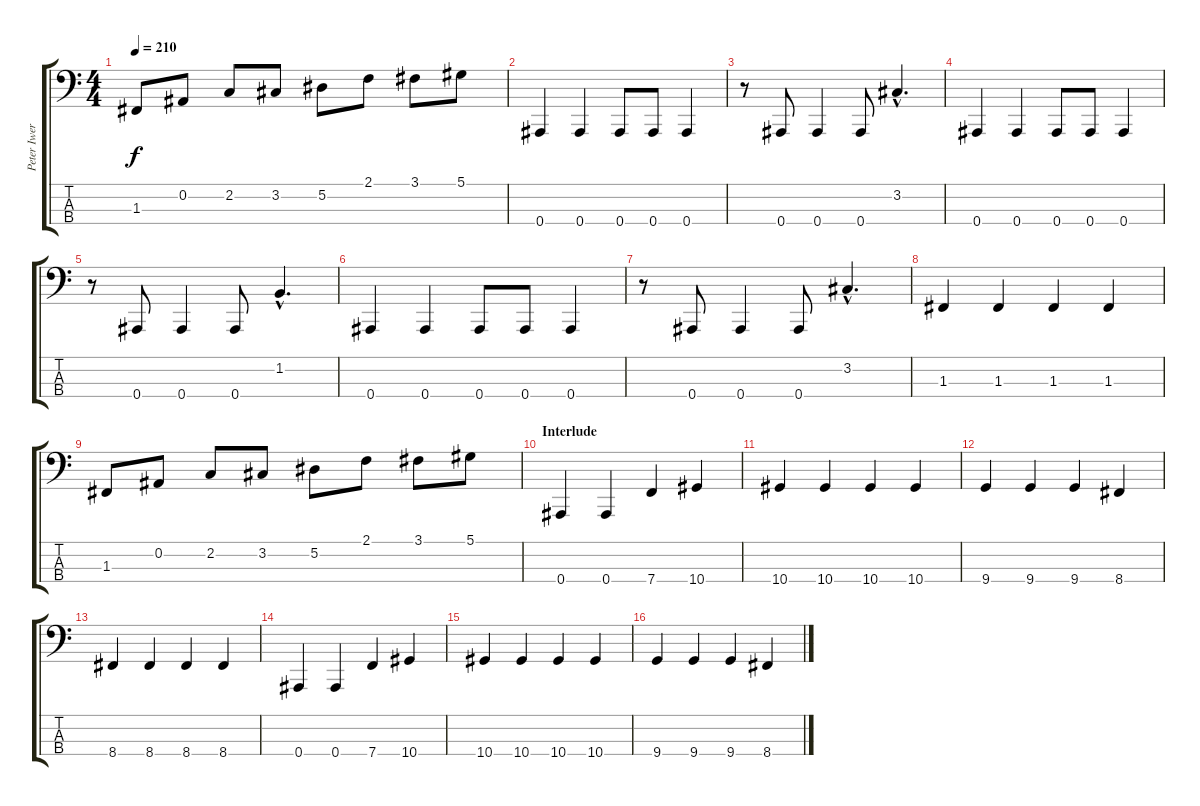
\track ("Peter Iwers" "Peter Iwer") {instrument electricbassfinger}
\staff {score tabs}
\tuning (Eb2 Bb1 F1 Bb0) {hide}
\ts (4 4)
\tempo 210
\clef f4
\ks c
1.3.8{dy f} 0.2.8 2.2.8 3.2.8 5.2.8 2.1.8 3.1.8 5.1.8 |
0.4.4 0.4.4 0.4.8 0.4.8 0.4.4 |
r.8 0.4.8 0.4.4 0.4.8 3.2{hac}.4{d} |
0.4.4 0.4.4 0.4.8 0.4.8 0.4.4 |
r.8 0.4.8 0.4.4 0.4.8 1.2{hac}.4{d} |
0.4.4 0.4.4 0.4.8 0.4.8 0.4.4 |
r.8 0.4.8 0.4.4 0.4.8 3.2{hac}.4{d} |
1.3.4 1.3.4 1.3.4 1.3.4 |
1.3.8 0.2.8 2.2.8 3.2.8 5.2.8 2.1.8 3.1.8 5.1.8 |
\section ("" "Interlude")
0.4.4 0.4.4 7.4.4 10.4.4 |
10.4.4 10.4.4 10.4.4 10.4.4 |
9.4.4 9.4.4 9.4.4 8.4.4 |
8.4.4 8.4.4 8.4.4 8.4.4 |
0.4.4 0.4.4 7.4.4 10.4.4 |
10.4.4 10.4.4 10.4.4 10.4.4 |
9.4.4 9.4.4 9.4.4 8.4.4
